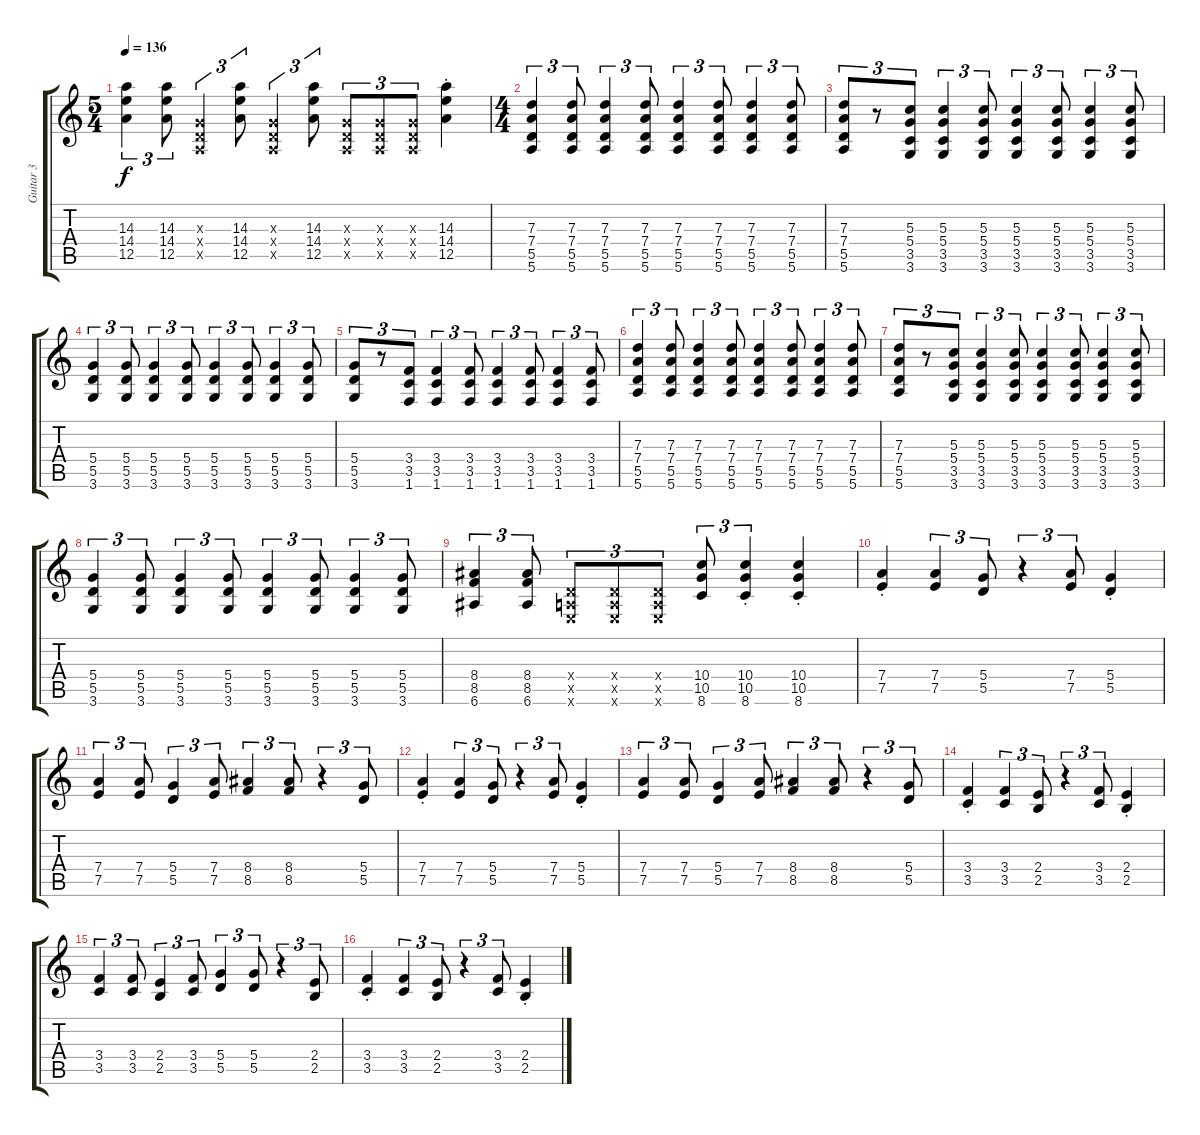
\track ("Guitar 3" "Guitar 3") {instrument distortionguitar}
\staff {score tabs}
\tuning (E4 B3 G3 D3 A2 E2) {hide}
\ts (5 4)
\tempo 136
\clef g2
\ks c
(14.3 14.4 12.5).4{tu (3 2) dy f} (14.3 14.4 12.5).8{tu (3 2)} (0.3{x} 0.4{x} 0.5{x}).4{tu (3 2)} (14.3 14.4 12.5).8{tu (3 2)} (0.3{x} 0.4{x} 0.5{x}).4{tu (3 2)} (14.3 14.4 12.5).8{tu (3 2)} (0.3{x} 0.4{x} 0.5{x}).8{tu (3 2)} (0.3{x} 0.4{x} 0.5{x}).8{tu (3 2)} (0.3{x} 0.4{x} 0.5{x}).8{tu (3 2)} (14.3{st} 14.4{st} 12.5{st}).4 |
\ts (4 4)
(7.3 7.4 5.5 5.6).4{tu (3 2)} (7.3 7.4 5.5 5.6).8{tu (3 2)} (7.3 7.4 5.5 5.6).4{tu (3 2)} (7.3 7.4 5.5 5.6).8{tu (3 2)} (7.3 7.4 5.5 5.6).4{tu (3 2)} (7.3 7.4 5.5 5.6).8{tu (3 2)} (7.3 7.4 5.5 5.6).4{tu (3 2)} (7.3 7.4 5.5 5.6).8{tu (3 2)} |
(7.3 7.4 5.5 5.6).8{tu (3 2)} r.8{tu (3 2)} (5.3 5.4 3.5 3.6).8{tu (3 2)} (5.3 5.4 3.5 3.6).4{tu (3 2)} (5.3 5.4 3.5 3.6).8{tu (3 2)} (5.3 5.4 3.5 3.6).4{tu (3 2)} (5.3 5.4 3.5 3.6).8{tu (3 2)} (5.3 5.4 3.5 3.6).4{tu (3 2)} (5.3 5.4 3.5 3.6).8{tu (3 2)} |
(5.4 5.5 3.6).4{tu (3 2)} (5.4 5.5 3.6).8{tu (3 2)} (5.4 5.5 3.6).4{tu (3 2)} (5.4 5.5 3.6).8{tu (3 2)} (5.4 5.5 3.6).4{tu (3 2)} (5.4 5.5 3.6).8{tu (3 2)} (5.4 5.5 3.6).4{tu (3 2)} (5.4 5.5 3.6).8{tu (3 2)} |
(5.4 5.5 3.6).8{tu (3 2)} r.8{tu (3 2)} (3.4 3.5 1.6).8{tu (3 2)} (3.4 3.5 1.6).4{tu (3 2)} (3.4 3.5 1.6).8{tu (3 2)} (3.4 3.5 1.6).4{tu (3 2)} (3.4 3.5 1.6).8{tu (3 2)} (3.4 3.5 1.6).4{tu (3 2)} (3.4 3.5 1.6).8{tu (3 2)} |
(7.3 7.4 5.5 5.6).4{tu (3 2)} (7.3 7.4 5.5 5.6).8{tu (3 2)} (7.3 7.4 5.5 5.6).4{tu (3 2)} (7.3 7.4 5.5 5.6).8{tu (3 2)} (7.3 7.4 5.5 5.6).4{tu (3 2)} (7.3 7.4 5.5 5.6).8{tu (3 2)} (7.3 7.4 5.5 5.6).4{tu (3 2)} (7.3 7.4 5.5 5.6).8{tu (3 2)} |
(7.3 7.4 5.5 5.6).8{tu (3 2)} r.8{tu (3 2)} (5.3 5.4 3.5 3.6).8{tu (3 2)} (5.3 5.4 3.5 3.6).4{tu (3 2)} (5.3 5.4 3.5 3.6).8{tu (3 2)} (5.3 5.4 3.5 3.6).4{tu (3 2)} (5.3 5.4 3.5 3.6).8{tu (3 2)} (5.3 5.4 3.5 3.6).4{tu (3 2)} (5.3 5.4 3.5 3.6).8{tu (3 2)} |
(5.4 5.5 3.6).4{tu (3 2)} (5.4 5.5 3.6).8{tu (3 2)} (5.4 5.5 3.6).4{tu (3 2)} (5.4 5.5 3.6).8{tu (3 2)} (5.4 5.5 3.6).4{tu (3 2)} (5.4 5.5 3.6).8{tu (3 2)} (5.4 5.5 3.6).4{tu (3 2)} (5.4 5.5 3.6).8{tu (3 2)} |
(8.4 8.5 6.6).4{tu (3 2)} (8.4 8.5 6.6).8{tu (3 2)} (0.4{x} 0.5{x} 0.6{x}).8{tu (3 2)} (0.4{x} 0.5{x} 0.6{x}).8{tu (3 2)} (0.4{x} 0.5{x} 0.6{x}).8{tu (3 2)} (10.4 10.5 8.6).8{tu (3 2)} (10.4{st} 10.5{st} 8.6{st}).4{tu (3 2)} (10.4{st} 10.5{st} 8.6{st}).4 |
(7.4{st} 7.5{st}).4 (7.4 7.5).4{tu (3 2)} (5.4 5.5).8{tu (3 2)} r.4{tu (3 2)} (7.4 7.5).8{tu (3 2)} (5.4{st} 5.5{st}).4 |
(7.4 7.5).4{tu (3 2)} (7.4 7.5).8{tu (3 2)} (5.4 5.5).4{tu (3 2)} (7.4 7.5).8{tu (3 2)} (8.4 8.5).4{tu (3 2)} (8.4 8.5).8{tu (3 2)} r.4{tu (3 2)} (5.4 5.5).8{tu (3 2)} |
(7.4{st} 7.5{st}).4 (7.4 7.5).4{tu (3 2)} (5.4 5.5).8{tu (3 2)} r.4{tu (3 2)} (7.4 7.5).8{tu (3 2)} (5.4{st} 5.5{st}).4 |
(7.4 7.5).4{tu (3 2)} (7.4 7.5).8{tu (3 2)} (5.4 5.5).4{tu (3 2)} (7.4 7.5).8{tu (3 2)} (8.4 8.5).4{tu (3 2)} (8.4 8.5).8{tu (3 2)} r.4{tu (3 2)} (5.4 5.5).8{tu (3 2)} |
(3.4{st} 3.5{st}).4 (3.4 3.5).4{tu (3 2)} (2.4 2.5).8{tu (3 2)} r.4{tu (3 2)} (3.4 3.5).8{tu (3 2)} (2.4{st} 2.5{st}).4 |
(3.4 3.5).4{tu (3 2)} (3.4 3.5).8{tu (3 2)} (2.4 2.5).4{tu (3 2)} (3.4 3.5).8{tu (3 2)} (5.4 5.5).4{tu (3 2)} (5.4 5.5).8{tu (3 2)} r.4{tu (3 2)} (2.4 2.5).8{tu (3 2)} |
(3.4{st} 3.5{st}).4 (3.4 3.5).4{tu (3 2)} (2.4 2.5).8{tu (3 2)} r.4{tu (3 2)} (3.4 3.5).8{tu (3 2)} (2.4{st} 2.5{st}).4
